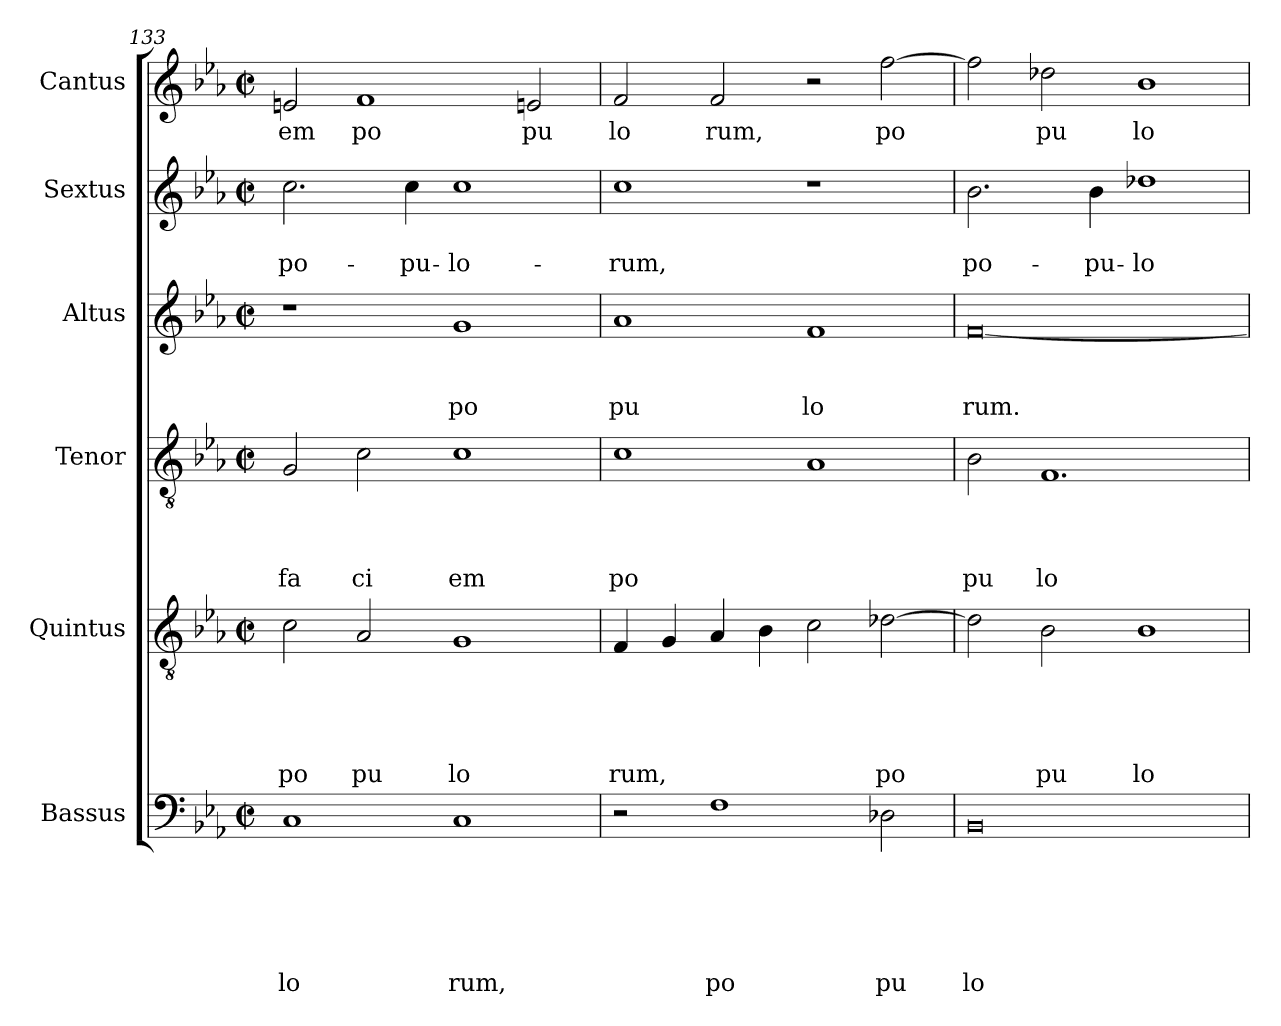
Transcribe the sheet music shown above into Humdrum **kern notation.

**kern	**text	**text	**text	**text	**text	**text	**kern	**text	**text	**text	**text	**text	**kern	**text	**text	**text	**text	**kern	**text	**text	**text	**kern	**text	**text	**kern	**text
*part6	*part6	*part6	*part6	*part6	*part6	*part6	*part5	*part5	*part5	*part5	*part5	*part5	*part4	*part4	*part4	*part4	*part4	*part3	*part3	*part3	*part3	*part2	*part2	*part2	*part1	*part1
*staff6	*staff6	*staff6	*staff6	*staff6	*staff6	*staff6	*staff5	*staff5	*staff5	*staff5	*staff5	*staff5	*staff4	*staff4	*staff4	*staff4	*staff4	*staff3	*staff3	*staff3	*staff3	*staff2	*staff2	*staff2	*staff1	*staff1
*I"Bassus	*	*	*	*	*	*	*I"Quintus	*	*	*	*	*	*I"Tenor	*	*	*	*	*I"Altus	*	*	*	*I"Sextus	*	*	*I"Cantus	*
*I'Bassus	*	*	*	*	*	*	*I'Quintus	*	*	*	*	*	*I'Tenor	*	*	*	*	*I'Altus	*	*	*	*I'Sextus	*	*	*I'Cantus	*
*clefF4	*	*	*	*	*	*	*clefGv2	*	*	*	*	*	*clefGv2	*	*	*	*	*clefG2	*	*	*	*clefG2	*	*	*clefG2	*
*k[b-e-a-]	*	*	*	*	*	*	*k[b-e-a-]	*	*	*	*	*	*k[b-e-a-]	*	*	*	*	*k[b-e-a-]	*	*	*	*k[b-e-a-]	*	*	*k[b-e-a-]	*
*E-:	*	*	*	*	*	*	*E-:	*	*	*	*	*	*E-:	*	*	*	*	*E-:	*	*	*	*E-:	*	*	*E-:	*
*M2/2	*	*	*	*	*	*	*M2/2	*	*	*	*	*	*M2/2	*	*	*	*	*M2/2	*	*	*	*M2/2	*	*	*M2/2	*
*met(c|)	*	*	*	*	*	*	*met(c|)	*	*	*	*	*	*met(c|)	*	*	*	*	*met(c|)	*	*	*	*met(c|)	*	*	*met(c|)	*
=133	=133	=133	=133	=133	=133	=133	=133	=133	=133	=133	=133	=133	=133	=133	=133	=133	=133	=133	=133	=133	=133	=133	=133	=133	=133	=133
!	!	!	!	!	!	!LO:LY:b	!	!	!	!	!	!LO:LY:b	!	!	!	!	!LO:LY:b	!	!	!	!	!	!	!LO:LY:b	!	!LO:LY:b
1C	.	.	.	.	.	lo	2c\	.	.	.	.	po	2G/	.	.	.	fa	1r	.	.	.	2.cc\	.	po-	2en/	em
!	!	!	!	!	!	!	!	!	!	!	!	!LO:LY:b	!	!	!	!	!LO:LY:b	!	!	!	!	!	!	!	!	!LO:LY:b
.	.	.	.	.	.	.	2A-/	.	.	.	.	pu	2c\	.	.	.	ci	.	.	.	.	.	.	.	1f	po
!	!	!	!	!	!	!	!	!	!	!	!	!	!	!	!	!	!	!	!	!	!	!	!	!LO:LY:b	!	!
.	.	.	.	.	.	.	.	.	.	.	.	.	.	.	.	.	.	.	.	.	.	4cc\	.	-pu-	.	.
!	!	!	!	!	!	!LO:LY:b	!	!	!	!	!	!LO:LY:b	!	!	!	!	!LO:LY:b	!	!	!	!LO:LY:b	!	!	!LO:LY:b	!	!
1C	.	.	.	.	.	rum,	1G	.	.	.	.	lo	1c	.	.	.	em	1g	.	.	po	1cc	.	-lo-	.	.
!	!	!	!	!	!	!	!	!	!	!	!	!	!	!	!	!	!	!	!	!	!	!	!	!	!	!LO:LY:b
.	.	.	.	.	.	.	.	.	.	.	.	.	.	.	.	.	.	.	.	.	.	.	.	.	2en/	pu
=134	=134	=134	=134	=134	=134	=134	=134	=134	=134	=134	=134	=134	=134	=134	=134	=134	=134	=134	=134	=134	=134	=134	=134	=134	=134	=134
!	!	!	!	!	!	!	!	!	!	!	!	!LO:LY:b	!	!	!	!	!LO:LY:b	!	!	!	!LO:LY:b	!	!	!LO:LY:b	!	!LO:LY:b
2r	.	.	.	.	.	.	4F/	.	.	.	.	rum,	1c	.	.	.	po	1a-	.	.	pu	1cc	.	-rum,	2f/	lo
.	.	.	.	.	.	.	4G/	.	.	.	.	.	.	.	.	.	.	.	.	.	.	.	.	.	.	.
!	!	!	!	!	!	!LO:LY:b	!	!	!	!	!	!	!	!	!	!	!	!	!	!	!	!	!	!	!	!LO:LY:b
1F	.	.	.	.	.	po	4A-/	.	.	.	.	.	.	.	.	.	.	.	.	.	.	.	.	.	2f/	rum,
.	.	.	.	.	.	.	4B-\	.	.	.	.	.	.	.	.	.	.	.	.	.	.	.	.	.	.	.
!	!	!	!	!	!	!	!	!	!	!	!	!	!	!	!	!	!	!	!	!	!LO:LY:b	!	!	!	!	!
.	.	.	.	.	.	.	2c\	.	.	.	.	.	1A-	.	.	.	.	1f	.	.	lo	1r	.	.	2r	.
!	!	!	!	!	!	!LO:LY:b	!	!	!	!	!	!LO:LY:b	!	!	!	!	!	!	!	!	!	!	!	!	!	!LO:LY:b
2D-X\	.	.	.	.	.	pu	[>2d-X\	.	.	.	.	po	.	.	.	.	.	.	.	.	.	.	.	.	[>2ff\	po
=135	=135	=135	=135	=135	=135	=135	=135	=135	=135	=135	=135	=135	=135	=135	=135	=135	=135	=135	=135	=135	=135	=135	=135	=135	=135	=135
!	!	!	!	!	!	!LO:LY:b	!	!	!	!	!	!	!	!	!	!	!LO:LY:b	!	!	!	!LO:LY:b	!	!	!LO:LY:b	!	!
0BB-	.	.	.	.	.	lo	2d-\]	.	.	.	.	.	2B-\	.	.	.	pu	[<0f	.	.	rum.	2.b-\	.	po-	2ff\]	.
!	!	!	!	!	!	!	!	!	!	!	!	!LO:LY:b	!	!	!	!	!LO:LY:b	!	!	!	!	!	!	!	!	!LO:LY:b
.	.	.	.	.	.	.	2B-\	.	.	.	.	pu	1.F	.	.	.	lo	.	.	.	.	.	.	.	2dd-X\	pu
!	!	!	!	!	!	!	!	!	!	!	!	!	!	!	!	!	!	!	!	!	!	!	!	!LO:LY:b	!	!
.	.	.	.	.	.	.	.	.	.	.	.	.	.	.	.	.	.	.	.	.	.	4b-\	.	-pu-	.	.
!	!	!	!	!	!	!	!	!	!	!	!	!LO:LY:b	!	!	!	!	!	!	!	!	!	!	!	!LO:LY:b	!	!LO:LY:b
.	.	.	.	.	.	.	1B-	.	.	.	.	lo	.	.	.	.	.	.	.	.	.	1dd-X	.	-lo-	1b-	lo
=	=	=	=	=	=	=	=	=	=	=	=	=	=	=	=	=	=	=	=	=	=	=	=	=	=	=
*-	*-	*-	*-	*-	*-	*-	*-	*-	*-	*-	*-	*-	*-	*-	*-	*-	*-	*-	*-	*-	*-	*-	*-	*-	*-	*-
